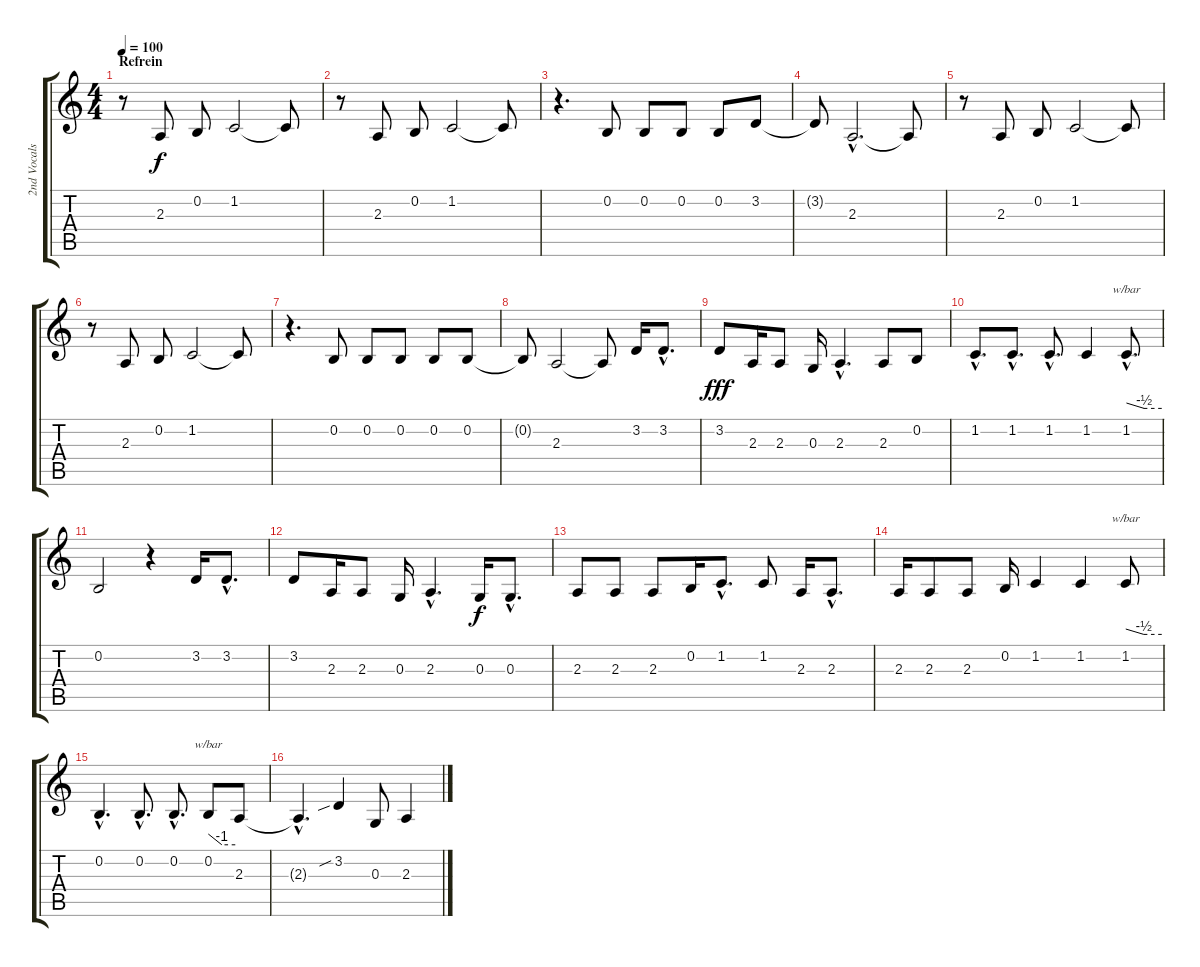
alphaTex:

\track ("2nd Vocals" "2nd Vocals") {instrument drawbarorgan}
\staff {score tabs}
\tuning (E4 B3 G3 D3 A2 E2) {hide}
\ts (4 4)
\section ("" "Refrein")
\tempo 100
\clef g2
\ks c
r.8{dy f} 2.3.8 0.2.8 1.2.2 1.2{t}.8 |
r.8 2.3.8 0.2.8 1.2.2 1.2{t}.8 |
r.4{d} 0.2.8 0.2.8 0.2.8 0.2.8 3.2.8 |
3.2{t}.8 2.3{hac}.2{d} 2.3{t}.8 |
r.8 2.3.8 0.2.8 1.2.2 1.2{t}.8 |
r.8 2.3.8 0.2.8 1.2.2 1.2{t}.8 |
r.4{d} 0.2.8 0.2.8 0.2.8 0.2.8 0.2.8 |
0.2{t}.8 2.3.2 2.3{t}.8 3.2.16 3.2{hac}.8{d} |
3.2.8{dy fff} 2.3.16 2.3.8 0.3.16 2.3{hac}.4{d} 2.3.8 0.2.8 |
1.2{hac}.8{d} 1.2{hac}.8{d} 1.2{hac}.8{d} 1.2.4 1.2{hac}.8{d tbe (custom default 0 0 30 -2 60 -2)} |
0.2.2 r.4 3.2.16 3.2{hac}.8{d} |
3.2.8 2.3.16 2.3.8 0.3.16 2.3{hac}.4{d} 0.3.16{dy f} 0.3{hac}.8{d} |
2.3.8 2.3.8 2.3.8 0.2.16 1.2{hac}.8{d} 1.2.8 2.3.16 2.3{hac}.8{d} |
2.3.16 2.3.8 2.3.8 0.2.16 1.2.4 1.2.4 1.2.8{tbe (custom default 0 0 30 -2 60 -2)} |
0.2{hac}.4{d} 0.2{hac}.8{d} 0.2{hac}.8{d} 0.2.8{tbe (custom default 0 0 30 -4 60 -4)} 2.3.8 |
2.3{hac t}.4{d} 3.2{sib}.4 0.3.8 2.3.4
